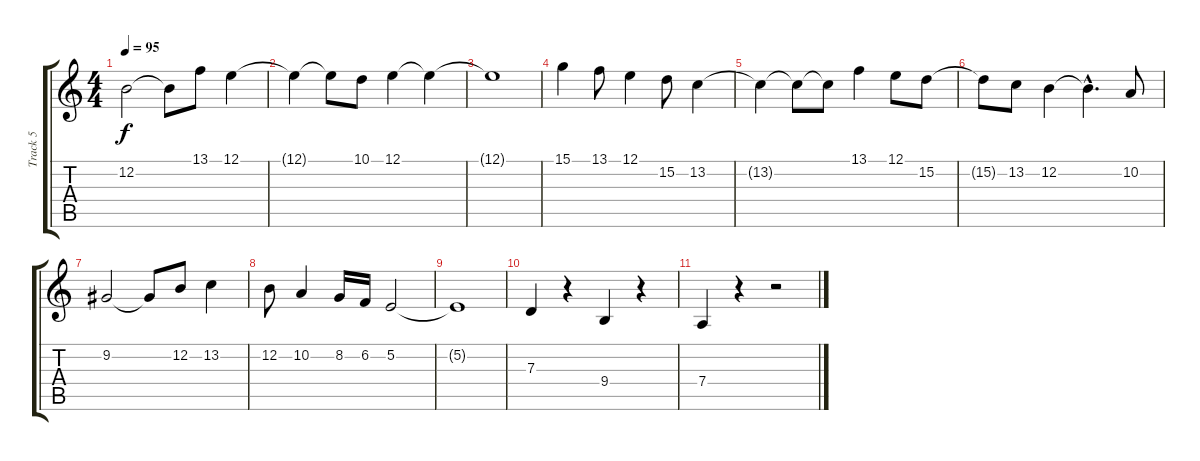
\track ("Track 5" "Track 5") {instrument violin}
\staff {score tabs}
\tuning (E4 B3 G3 D3 A2 E2) {hide}
\ts (4 4)
\tempo 95
\clef g2
\ks c
12.2.2{dy f} 12.2{t}.8 13.1.8 12.1.4 |
12.1{t}.4 12.1{t}.8 10.1.8 12.1.4 12.1{t}.4 |
12.1{t}.1 |
15.1.4 13.1.8 12.1.4 15.2.8 13.2.4 |
13.2{t}.4 13.2{t}.8 13.2{t}.8 13.1.4 12.1.8 15.2.8 |
15.2{t}.8 13.2.8 12.2.4 12.2{hac t}.4{d} 10.2.8 |
9.2.2 9.2{t}.8 12.2.8 13.2.4 |
12.2.8 10.2.4 8.2.16 6.2.16 5.2.2 |
5.2{t}.1 |
7.3.4 r.4 9.4.4 r.4 |
7.4.4 r.4 r.2
